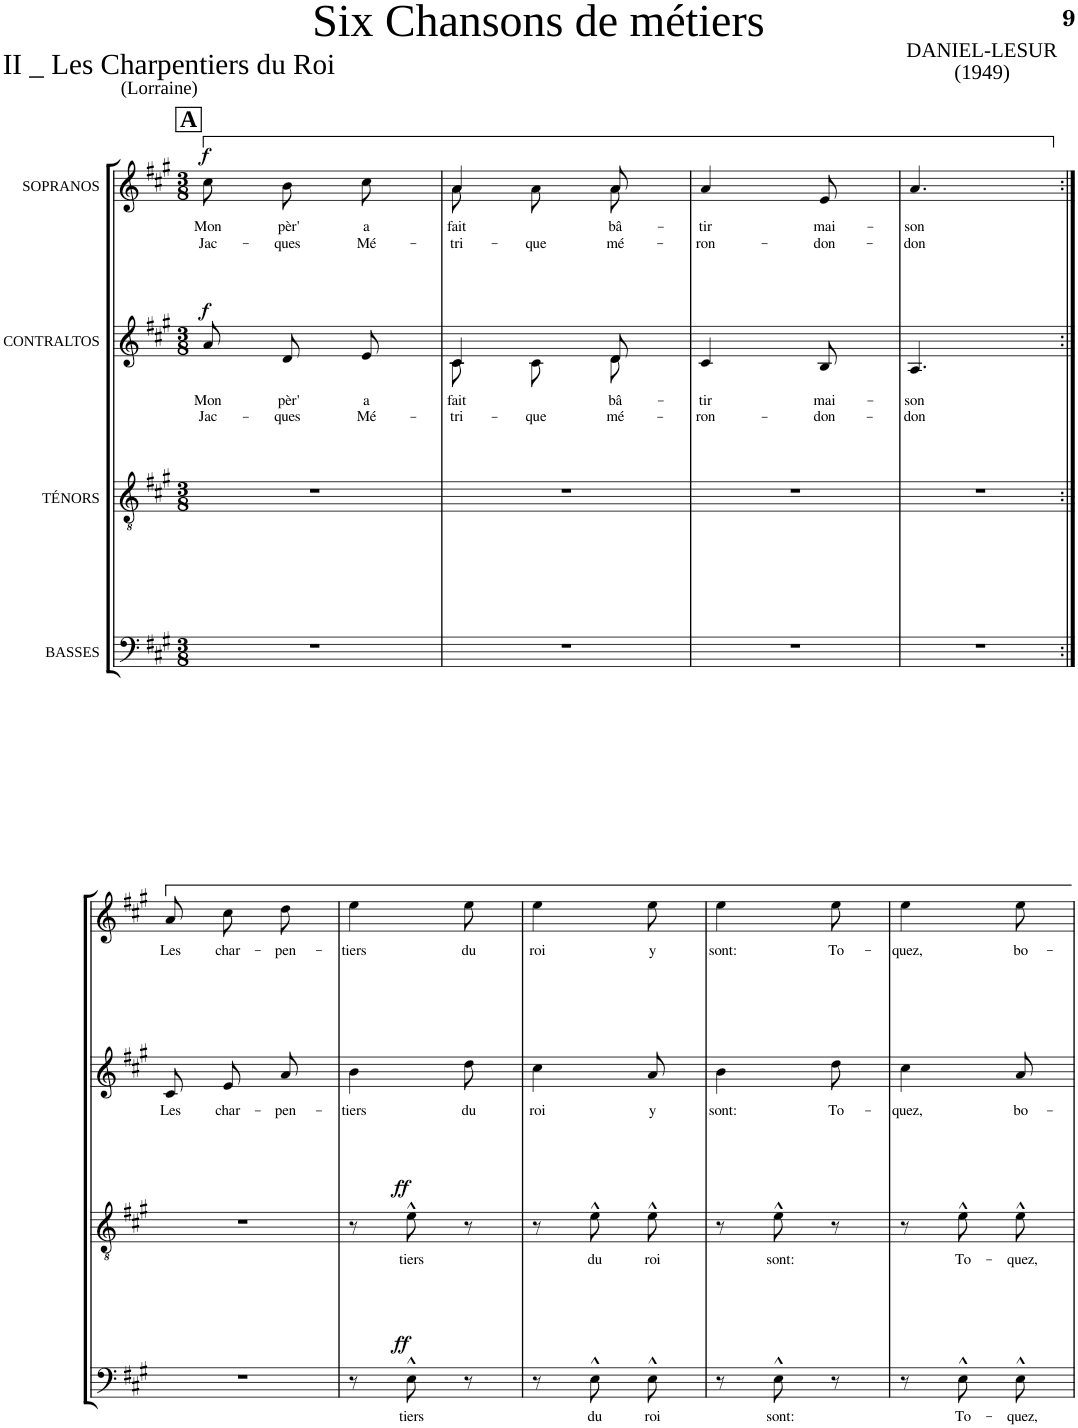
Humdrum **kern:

**kern	**text	**dynam	**kern	**text	**dynam	**kern	**text	**text	**dynam	**kern	**text	**text	**dynam	**kern
*part5	*part5	*part5	*part4	*part4	*part4	*part3	*part3	*part3	*part3	*part2	*part2	*part2	*part2	*part1
*staff5	*staff5	*staff5	*staff4	*staff4	*staff4	*staff3	*staff3	*staff3	*staff3	*staff2	*staff2	*staff2	*staff2	*staff1
*I"BASSES	*	*	*I"TÉNORS	*	*	*I"CONTRALTOS	*	*	*	*I"SOPRANOS	*	*	*	*I"Soprano solo
!!LO:PB:g=z
*clefF4	*	*	*clefGv2	*	*	*clefG2	*	*	*	*clefG2	*	*	*	*clefG2
*k[f#c#g#]	*	*	*k[f#c#g#]	*	*	*k[f#c#g#]	*	*	*	*k[f#c#g#]	*	*	*	*k[f#c#g#]
*M3/8	*	*	*M3/8	*	*	*M3/8	*	*	*	*M3/8	*	*	*	*M3/8
!!LO:REH:place=s1:a:B:cj:fs=16:t=A
=1	=1	=1	=1	=1	=1	=1	=1	=1	=1	=1	=1	=1	=1	=1
!	!	!	!	!	!	!	!LO:LY:b	!LO:LY:b	!LO:DY:a	!	!LO:LY:b	!LO:LY:b	!LO:DY:a	!
4.r	.	.	4.r	.	.	8a/L	Mon	Jac-	f	8cc#\L	Mon	Jac-	f	4.r
!	!	!	!	!	!	!	!LO:LY:b	!LO:LY:b	!	!	!LO:LY:b	!LO:LY:b	!	!
.	.	.	.	.	.	8d/	pèr'	-ques	.	8b\	pèr'	-ques	.	.
!	!	!	!	!	!	!	!LO:LY:b	!LO:LY:b	!	!	!LO:LY:b	!LO:LY:b	!	!
.	.	.	.	.	.	8e/J	a	Mé-	.	8cc#\J	a	Mé-	.	.
=2	=2	=2	=2	=2	=2	=2	=2	=2	=2	=2	=2	=2	=2	=2
!	!	!	!	!	!	!	!LO:LY:b	!LO:LY:b	!	!	!LO:LY:b	!LO:LY:b	!	!
*	*	*	*	*	*	*^	*	*	*	*^	*	*	*	*
4.r	.	.	4.r	.	.	4c#/	8c#\L	fait	-tri-	.	4a/	8a\L	fait	-tri-	.	4.r
!	!	!	!	!	!	!	!	!LO:LY:b	!LO:LY:b	!	!	!	!LO:LY:b	!LO:LY:b	!	!
.	.	.	.	.	.	.	8c#\	.	-que	.	.	8a\	.	-que	.	.
!	!	!	!	!	!	!	!	!LO:LY:b	!	!	!	!	!	!	!	!
!	!	!	!	!	!	!	!	!	!LO:LY:b	!	!	!	!LO:LY:b	!	!	!
!	!	!	!	!	!	!	!	!	!	!	!	!	!	!LO:LY:b	!	!
.	.	.	.	.	.	8d/	8d\J	.	mé-	.	8a/	8a\J	.	mé-	.	.
=3	=3	=3	=3	=3	=3	=3	=3	=3	=3	=3	=3	=3	=3	=3	=3	=3
!	!	!	!	!	!	!	!	!LO:LY:b	!LO:LY:b	!	!	!	!LO:LY:b	!LO:LY:b	!	!
*	*	*	*	*	*	*v	*v	*	*	*	*	*	*	*	*	*
*	*	*	*	*	*	*	*	*	*	*v	*v	*	*	*	*
4.r	.	.	4.r	.	.	4c#/	-tir	-ron-	.	4a/	-tir	-ron-	.	4.r
!	!	!	!	!	!	!	!LO:LY:b	!LO:LY:b	!	!	!LO:LY:b	!LO:LY:b	!	!
.	.	.	.	.	.	8B/	mai-	-don-	.	8e/	mai-	-don-	.	.
=4	=4	=4	=4	=4	=4	=4	=4	=4	=4	=4	=4	=4	=4	=4
!	!	!	!	!	!	!	!LO:LY:b	!LO:LY:b	!	!	!LO:LY:b	!LO:LY:b	!	!
4.r	.	.	4.r	.	.	4.A/	-son	-don	.	4.a/	-son	-don	.	4.r
!!LO:LB:g=z
=5:|!	=5:|!	=5:|!	=5:|!	=5:|!	=5:|!	=5:|!	=5:|!	=5:|!	=5:|!	=5:|!	=5:|!	=5:|!	=5:|!	=5:|!
!	!	!	!	!	!	!	!LO:LY:b	!	!	!	!LO:LY:b	!	!	!
4.r	.	.	4.r	.	.	8c#/L	Les	.	.	8a\L	Les	.	.	4.r
!	!	!	!	!	!	!	!LO:LY:b	!	!	!	!LO:LY:b	!	!	!
.	.	.	.	.	.	8e/	char-	.	.	8cc#\	char-	.	.	.
!	!	!	!	!	!	!	!LO:LY:b	!	!	!	!LO:LY:b	!	!	!
.	.	.	.	.	.	8a/J	-pen-	.	.	8dd\J	-pen-	.	.	.
=6	=6	=6	=6	=6	=6	=6	=6	=6	=6	=6	=6	=6	=6	=6
!	!	!	!	!	!	!	!LO:LY:b	!	!	!	!LO:LY:b	!	!	!
8r	.	.	8r	.	.	4b\	-tiers	.	.	4ee\	-tiers	.	.	4.r
!	!LO:LY:b	!LO:DY:a	!	!LO:LY:b	!LO:DY:a	!	!	!	!	!	!	!	!	!
8E^^\	-tiers	ff	8e^^\	-tiers	ff	.	.	.	.	.	.	.	.	.
!	!	!	!	!	!	!	!LO:LY:b	!	!	!	!LO:LY:b	!	!	!
8r	.	.	8r	.	.	8dd\	du	.	.	8ee\	du	.	.	.
=7	=7	=7	=7	=7	=7	=7	=7	=7	=7	=7	=7	=7	=7	=7
!	!	!	!	!	!	!	!LO:LY:b	!	!	!	!LO:LY:b	!	!	!
8r	.	.	8r	.	.	4cc#\	roi	.	.	4ee\	roi	.	.	4.r
!	!LO:LY:b	!	!	!LO:LY:b	!	!	!	!	!	!	!	!	!	!
8E^^\L	du	.	8e^^\L	du	.	.	.	.	.	.	.	.	.	.
!	!LO:LY:b	!	!	!LO:LY:b	!	!	!LO:LY:b	!	!	!	!LO:LY:b	!	!	!
8E^^\J	roi	.	8e^^\J	roi	.	8a/	y	.	.	8ee\	y	.	.	.
=8	=8	=8	=8	=8	=8	=8	=8	=8	=8	=8	=8	=8	=8	=8
!	!	!	!	!	!	!	!LO:LY:b	!	!	!	!LO:LY:b	!	!	!
8r	.	.	8r	.	.	4b\	sont:	.	.	4ee\	sont:	.	.	4.r
!	!LO:LY:b	!	!	!LO:LY:b	!	!	!	!	!	!	!	!	!	!
8E^^\	sont:	.	8e^^\	sont:	.	.	.	.	.	.	.	.	.	.
!	!	!	!	!	!	!	!LO:LY:b	!	!	!	!LO:LY:b	!	!	!
8r	.	.	8r	.	.	8dd\	To-	.	.	8ee\	To-	.	.	.
=9	=9	=9	=9	=9	=9	=9	=9	=9	=9	=9	=9	=9	=9	=9
!	!	!	!	!	!	!	!LO:LY:b	!	!	!	!LO:LY:b	!	!	!
8r	.	.	8r	.	.	4cc#\	-quez,	.	.	4ee\	-quez,	.	.	4.r
!	!LO:LY:b	!	!	!LO:LY:b	!	!	!	!	!	!	!	!	!	!
8E^^\L	To-	.	8e^^\L	To-	.	.	.	.	.	.	.	.	.	.
!	!LO:LY:b	!	!	!LO:LY:b	!	!	!LO:LY:b	!	!	!	!LO:LY:b	!	!	!
8E^^\J	-quez,	.	8e^^\J	-quez,	.	8a/	bo-	.	.	8ee\	bo-	.	.	.
=	=	=	=	=	=	=	=	=	=	=	=	=	=	=
*-	*-	*-	*-	*-	*-	*-	*-	*-	*-	*-	*-	*-	*-	*-
